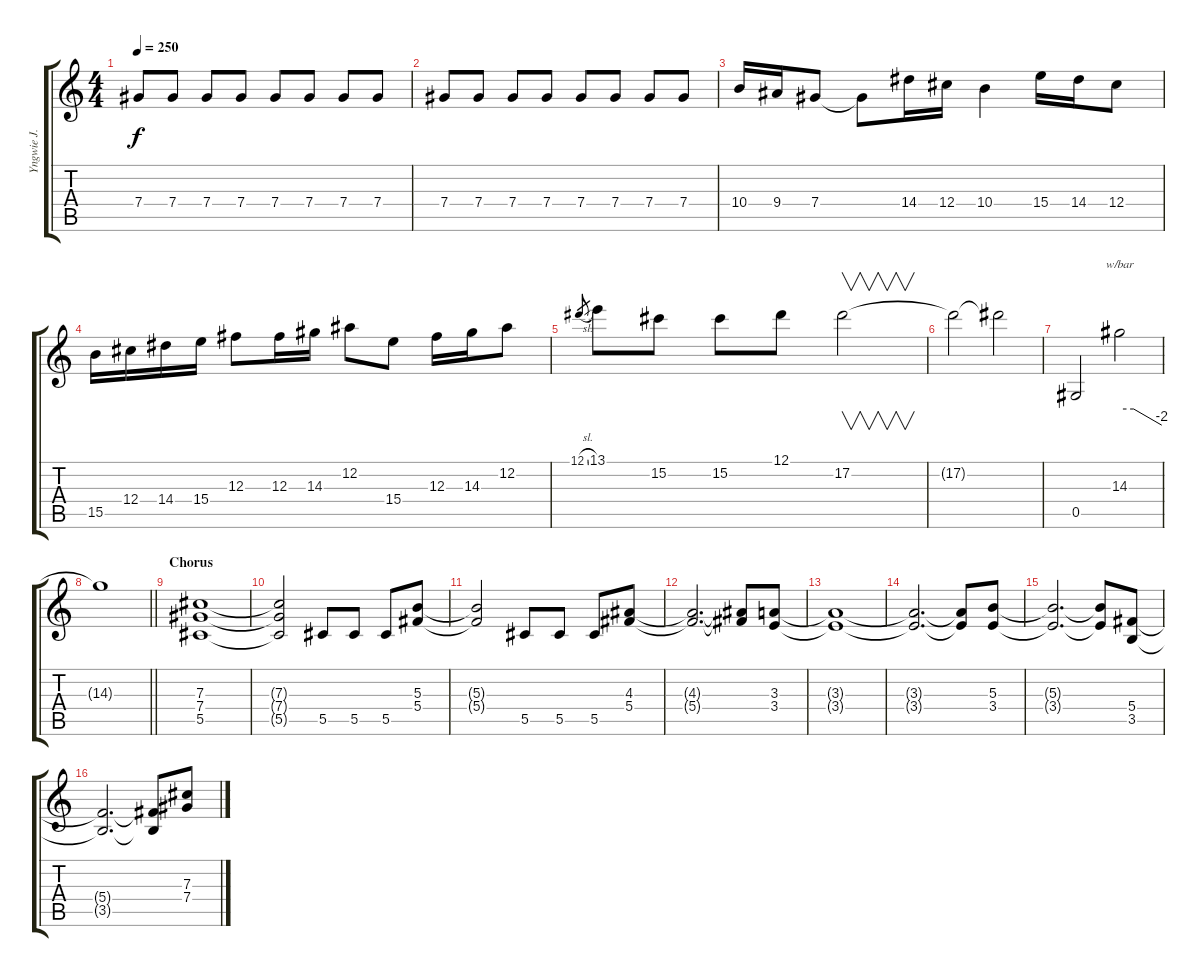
\track ("Yngwie J. Malmsteen" "Yngwie J. ") {instrument distortionguitar}
\staff {score tabs}
\tuning (Eb4 Bb3 Gb3 Db3 Ab2 Eb2) {hide}
\ts (4 4)
\tempo 250
\clef g2
\ks c
7.4.8{dy f} 7.4.8 7.4.8 7.4.8 7.4.8 7.4.8 7.4.8 7.4.8 |
7.4.8 7.4.8 7.4.8 7.4.8 7.4.8 7.4.8 7.4.8 7.4.8 |
10.4.16 9.4.16 7.4.8 7.4{t}.8 14.4.16 12.4.16 10.4.4 15.4.16 14.4.16 12.4.8 |
15.5.16 12.4.16 14.4.16 15.4.16 12.3.8 12.3.16 14.3.16 12.2.8 15.4.8 12.3.16 14.3.16 12.2.8 |
12.1{sl}.8{gr} 13.1.8 15.2.8 15.2.8 12.1.8 17.2.2{v} |
17.2{t}.2 17.2{t}.2 |
0.5.2 14.3.2{tbe (custom default 0 0 20 0 60 -8)} |
\barLineRight lightlight
14.3{t}.1 |
\section ("" "Chorus")
(7.3 7.4 5.5).1 |
(7.3{t} 7.4{t} 5.5{t}).2 5.5.8 5.5.8 5.5.8 (5.3 5.4).8 |
(5.3{t} 5.4{t}).2 5.5.8 5.5.8 5.5.8 (4.3 5.4).8 |
(4.3{t} 5.4{t}).2{d} (4.3{t} 5.4{t}).8 (3.3 3.4).8 |
(3.3{t} 3.4{t}).1 |
(3.3{t} 3.4{t}).2{d} (3.3{t} 3.4{t}).8 (5.3 3.4).8 |
(5.3{t} 3.4{t}).2{d} (5.3{t} 3.4{t}).8 (5.4 3.5).8 |
(5.4{t} 3.5{t}).2{d} (5.4{t} 3.5{t}).8 (7.3 7.4).8
